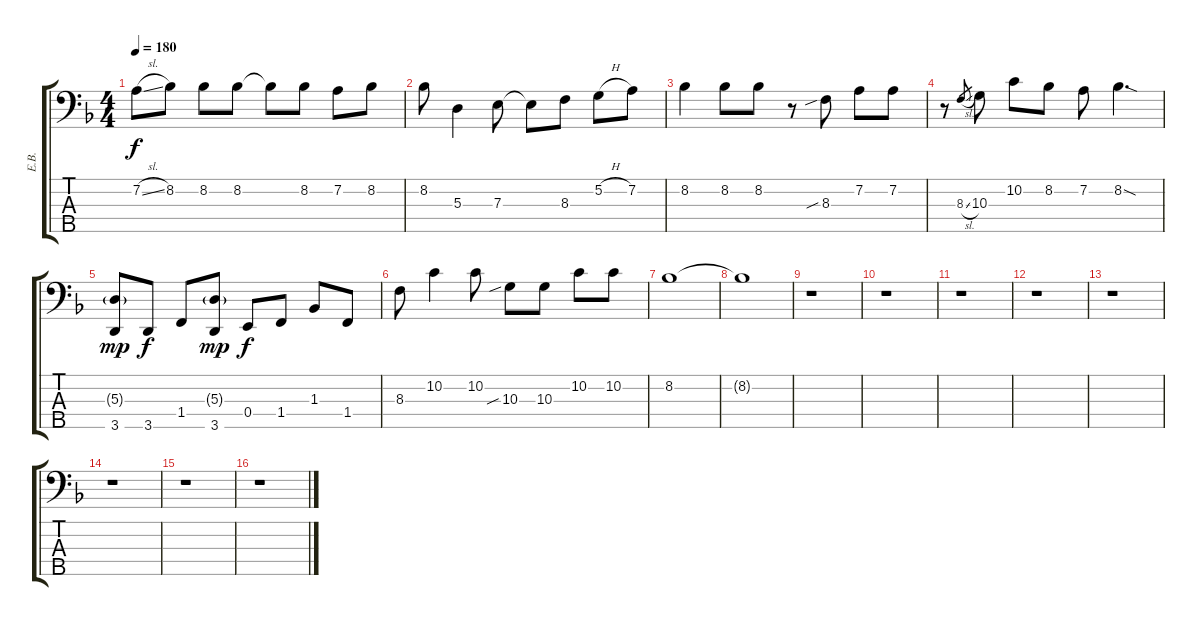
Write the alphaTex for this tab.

\track ("E.B." "E.B.") {instrument electricbassfinger}
\staff {score tabs}
\tuning (G2 D2 A1 E1 B0) {hide}
\ts (4 4)
\tempo 180
\clef f4
\ks f
7.2{sl}.8{dy f} 8.2.8 8.2.8 8.2.8 8.2{t}.8 8.2.8 7.2.8 8.2.8 |
8.2.8 5.3.4 7.3.8 7.3{t}.8 8.3.8 5.2{h}.8 7.2.8 |
8.2.4 8.2.8 8.2.8 r.8 8.3{sib}.8 7.2.8 7.2.8 |
r.8 8.3{sl}.8{gr} 10.3.8 10.2.8 8.2.8 7.2.8 8.2{sod}.4{d} |
(5.3{g} 3.5).8{dy mp} 3.5.8{dy f} 1.4.8 (5.3{g} 3.5).8{dy mp} 0.4.8{dy f} 1.4.8 1.3.8 1.4.8 |
8.3.8 10.2.4 10.2.8 10.3{sib}.8 10.3.8 10.2.8 10.2.8 |
8.2.1 |
8.2{t}.1 |
r.1 |
r.1 |
r.1 |
r.1 |
r.1 |
r.1 |
r.1 |
r.1
